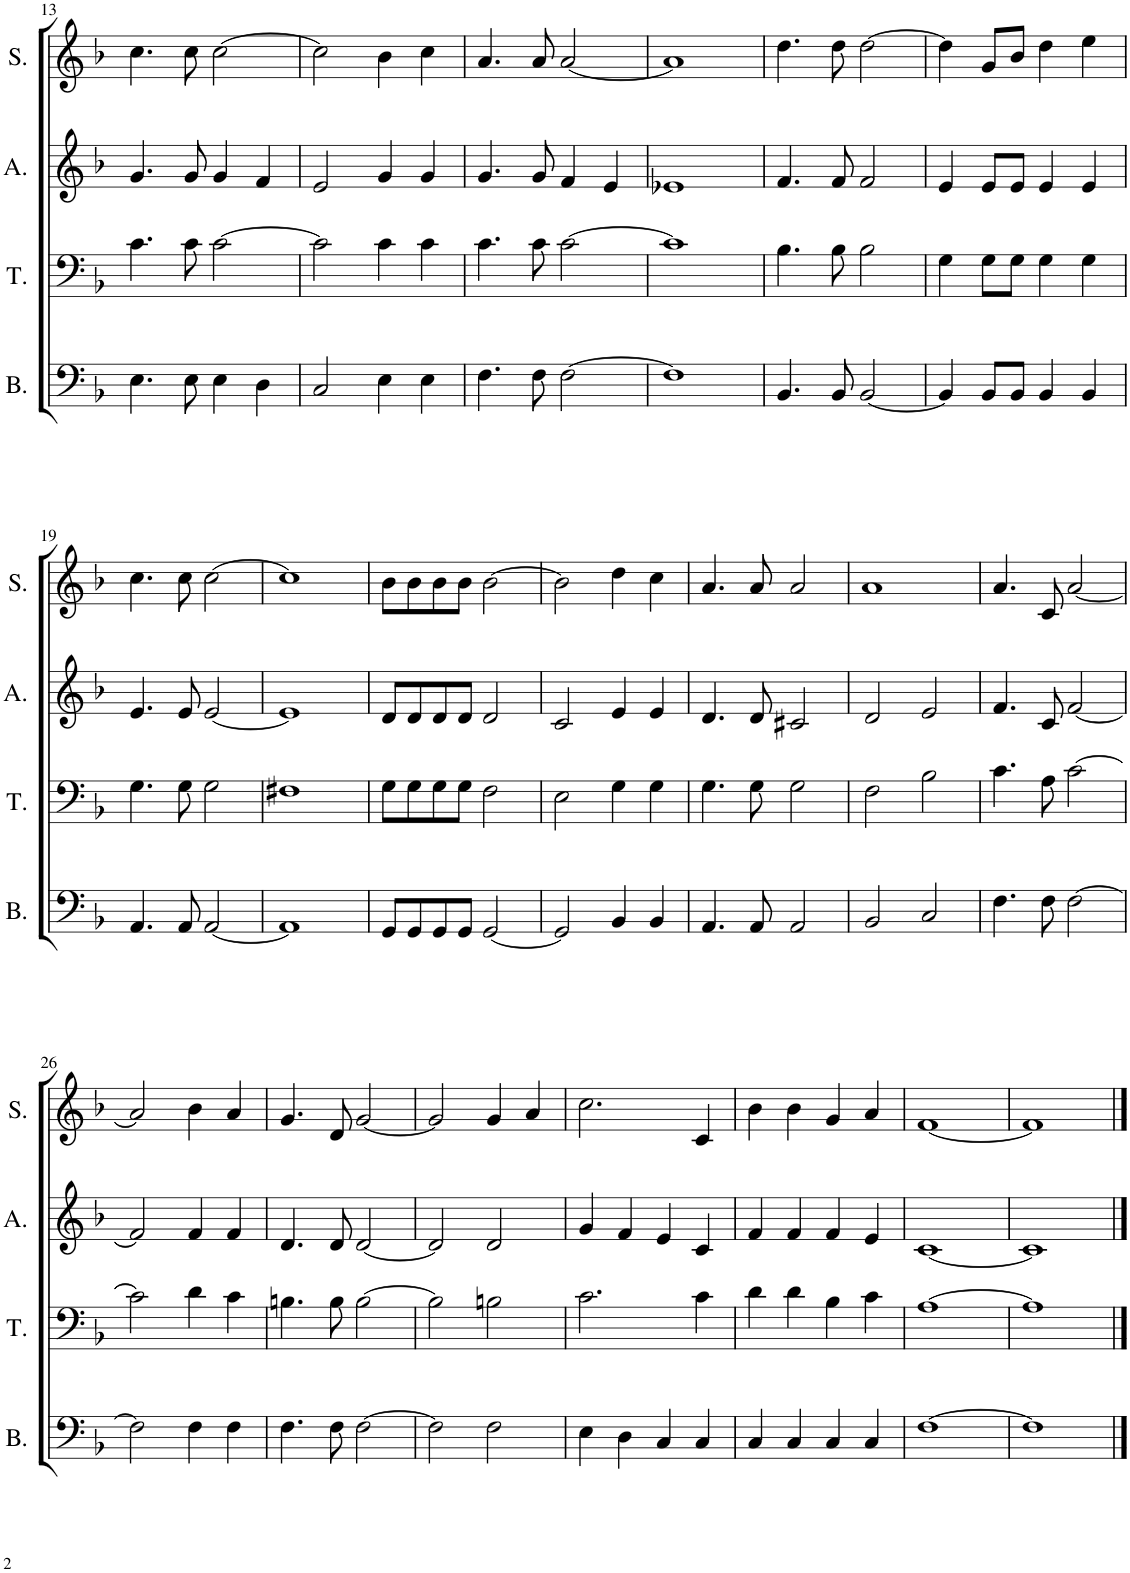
**kern	**kern	**kern	**kern
*part4	*part3	*part2	*part1
*staff4	*staff3	*staff2	*staff1
*I"Bass	*I"Tenor	*I"Alto	*I"Soprano
*I'B.	*I'T.	*I'A.	*I'S.
!!LO:PB:g=z
*clefF4	*clefF4	*clefG2	*clefG2
*k[b-]	*k[b-]	*k[b-]	*k[b-]
*M4/4	*M4/4	*M4/4	*M4/4
=13	=13	=13	=13
4.E\	4.c\	4.g/	4.cc\
8E\	8c\	8g/	8cc\
4E\	[2c\	4g/	[2cc\
4D\	.	4f/	.
=14	=14	=14	=14
2C/	2c\]	2e/	2cc\]
4E\	4c\	4g/	4b-\
4E\	4c\	4g/	4cc\
=15	=15	=15	=15
4.F\	4.c\	4.g/	4.a/
8F\	8c\	8g/	8a/
[2F\	[2c\	4f/	[2a/
.	.	4e/	.
=16	=16	=16	=16
1F]	1c]	1e-X	1a]
=17	=17	=17	=17
4.BB-/	4.B-\	4.f/	4.dd\
8BB-/	8B-\	8f/	8dd\
[2BB-/	2B-\	2f/	[2dd\
=18	=18	=18	=18
4BB-/]	4G\	4e/	4dd\]
8BB-/L	8G\L	8e/L	8g/L
8BB-/J	8G\J	8e/J	8b-/J
4BB-/	4G\	4e/	4dd\
4BB-/	4G\	4e/	4ee\
!!LO:LB:g=z
=19	=19	=19	=19
4.AA/	4.G\	4.e/	4.cc\
8AA/	8G\	8e/	8cc\
[2AA/	2G\	[2e/	[2cc\
=20	=20	=20	=20
1AA]	1F#X	1e]	1cc]
=21	=21	=21	=21
8GG/L	8G\L	8d/L	8b-\L
8GG/	8G\	8d/	8b-\
8GG/	8G\	8d/	8b-\
8GG/J	8G\J	8d/J	8b-\J
[2GG/	2F\	2d/	[2b-\
=22	=22	=22	=22
2GG/]	2E\	2c/	2b-\]
4BB-/	4G\	4e/	4dd\
4BB-/	4G\	4e/	4cc\
=23	=23	=23	=23
4.AA/	4.G\	4.d/	4.a/
8AA/	8G\	8d/	8a/
2AA/	2G\	2c#X/	2a/
=24	=24	=24	=24
2BB-/	2F\	2d/	1a
2C/	2B-\	2e/	.
=25	=25	=25	=25
4.F\	4.c\	4.f/	4.a/
8F\	8A\	8c/	8c/
[2F\	[2c\	[2f/	[2a/
!!LO:LB:g=z
=26	=26	=26	=26
2F\]	2c\]	2f/]	2a/]
4F\	4d\	4f/	4b-\
4F\	4c\	4f/	4a/
=27	=27	=27	=27
4.F\	4.Bn\	4.d/	4.g/
8F\	8B\	8d/	8d/
[2F\	[2B\	[2d/	[2g/
=28	=28	=28	=28
2F\]	2B\]	2d/]	2g/]
2F\	2Bn\	2d/	4g/
.	.	.	4a/
=29	=29	=29	=29
4E\	2.c\	4g/	2.cc\
4D\	.	4f/	.
4C/	.	4e/	.
4C/	4c\	4c/	4c/
=30	=30	=30	=30
4C/	4d\	4f/	4b-\
4C/	4d\	4f/	4b-\
4C/	4B-\	4f/	4g/
4C/	4c\	4e/	4a/
=31	=31	=31	=31
[1F	[1A	[1c	[1f
=32	=32	=32	=32
1F]	1A]	1c]	1f]
==	==	==	==
*-	*-	*-	*-
